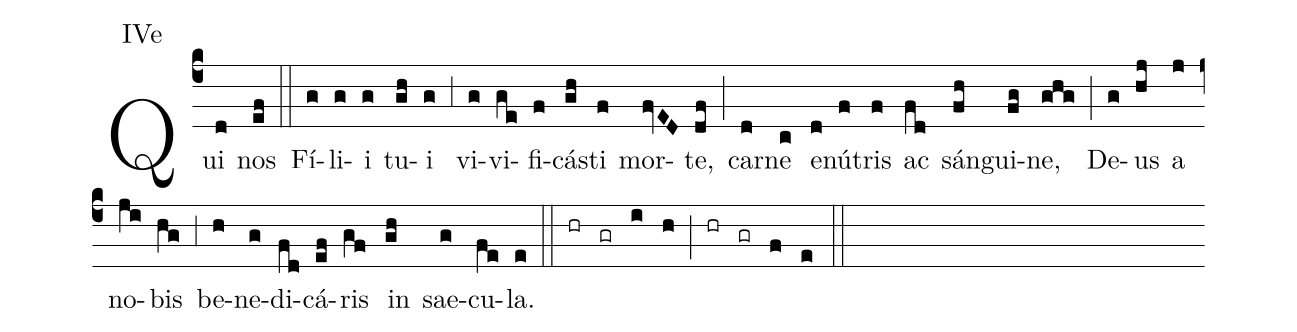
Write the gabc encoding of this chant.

annotation: IVe;
%%
(c4) Qui(d) nos(ef) (::) Fí(g)li(g)i(g) tu(gh)i(g) (;3) vi(g)vi(ge)fi(f)cá(gh)sti(f) mor(fvED)te,(df) (;) car(d)ne(c) e(d)nú(f)tris(f) ac(fd) sán(fh)gui(fg)ne,(ghg) (;) De(g)us(hj) a(j) no(ji)bis(hg) (;3) be(h)ne(g)di(fd)cá(ef)ris(gf) in(gh) sae(g)cu(fe)la.(e) (::) (hr)(gr)(i)(h)(;)(hr)(gr)(f)(e)(::)
